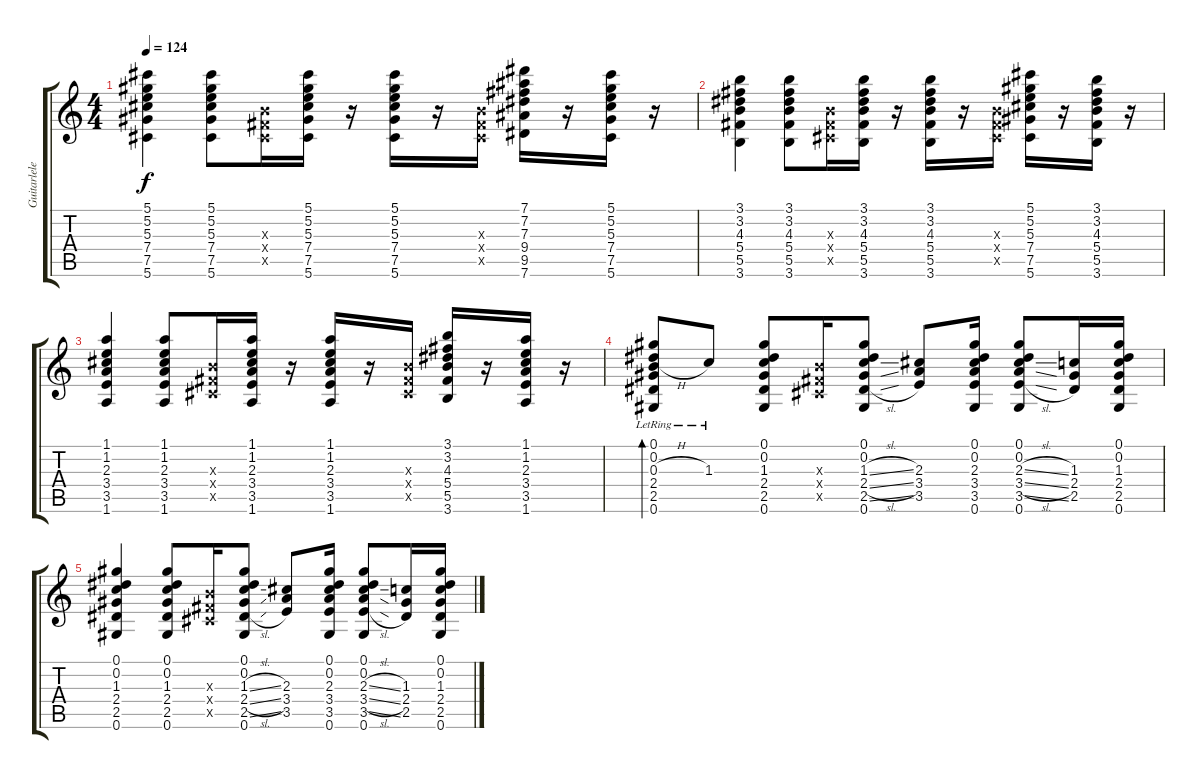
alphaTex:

\track ("Guitarlele" "Guitarlele") {instrument electricguitarjazz}
\staff {score tabs}
\tuning (Ab4 Eb4 B3 Gb3 Db3 Ab2) {hide}
\ts (4 4)
\tempo 124
\clef g2
\ks c
(5.1 5.2 5.3 7.4 7.5 5.6).4{dy f} (5.1 5.2 5.3 7.4 7.5 5.6).8 (0.3{x} 0.4{x} 0.5{x}).16 (5.1 5.2 5.3 7.4 7.5 5.6).16 r.16 (5.1 5.2 5.3 7.4 7.5 5.6).16 r.16 (0.3{x} 0.4{x} 0.5{x}).16 (7.1 7.2 7.3 9.4 9.5 7.6).16 r.16 (5.1 5.2 5.3 7.4 7.5 5.6).16 r.16 |
(3.1 3.2 4.3 5.4 5.5 3.6).4 (3.1 3.2 4.3 5.4 5.5 3.6).8 (0.3{x} 0.4{x} 0.5{x}).16 (3.1 3.2 4.3 5.4 5.5 3.6).16 r.16 (3.1 3.2 4.3 5.4 5.5 3.6).16 r.16 (0.3{x} 0.4{x} 0.5{x}).16 (5.1 5.2 5.3 7.4 7.5 5.6).16 r.16 (3.1 3.2 4.3 5.4 5.5 3.6).16 r.16 |
(1.1 1.2 2.3 3.4 3.5 1.6).4 (1.1 1.2 2.3 3.4 3.5 1.6).8 (0.3{x} 0.4{x} 0.5{x}).16 (1.1 1.2 2.3 3.4 3.5 1.6).16 r.16 (1.1 1.2 2.3 3.4 3.5 1.6).16 r.16 (0.3{x} 0.4{x} 0.5{x}).16 (3.1 3.2 4.3 5.4 5.5 3.6).16 r.16 (1.1 1.2 2.3 3.4 3.5 1.6).16 r.16 |
(0.1{lr} 0.2{lr} 0.3{h lr} 2.4{lr} 2.5{lr} 0.6{lr}).8{bd 120} 1.3{lr}.8 (0.1 0.2 1.3 2.4 2.5 0.6).8 (0.3{x} 0.4{x} 0.5{x}).16 (0.1 0.2 1.3{sl} 2.4{sl} 2.5{sl} 0.6).8 (2.3 3.4 3.5).8 (0.1 0.2 2.3 3.4 3.5 0.6).16 (0.1 0.2 2.3{sl} 3.4{sl} 3.5{sl} 0.6).8 (1.3 2.4 2.5).16 (0.1 0.2 1.3 2.4 2.5 0.6).16 |
(0.1 0.2 1.3 2.4 2.5 0.6).4 (0.1 0.2 1.3 2.4 2.5 0.6).8 (0.3{x} 0.4{x} 0.5{x}).16 (0.1 0.2 1.3{sl} 2.4{sl} 2.5{sl} 0.6).8 (2.3 3.4 3.5).8 (0.1 0.2 2.3 3.4 3.5 0.6).16 (0.1 0.2 2.3{sl} 3.4{sl} 3.5{sl} 0.6).8 (1.3 2.4 2.5).16 (0.1 0.2 1.3 2.4 2.5 0.6).16
